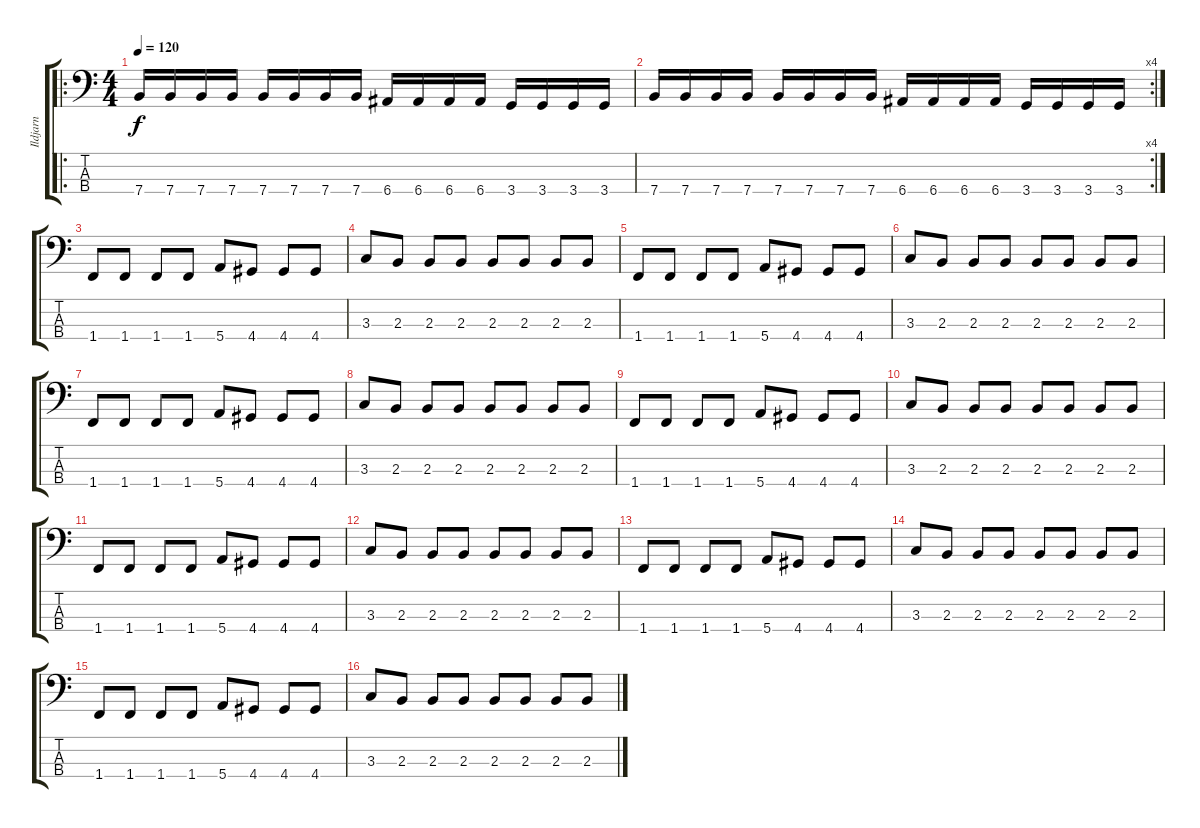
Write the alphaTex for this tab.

\track ("Ildjarn" "Ildjarn") {instrument electricbasspick}
\staff {score tabs}
\tuning (G2 D2 A1 E1) {hide}
\ro
\ts (4 4)
\tempo 120
\clef f4
\ks c
7.4.16{dy f} 7.4.16 7.4.16 7.4.16 7.4.16 7.4.16 7.4.16 7.4.16 6.4.16 6.4.16 6.4.16 6.4.16 3.4.16 3.4.16 3.4.16 3.4.16 |
\rc 4
7.4.16 7.4.16 7.4.16 7.4.16 7.4.16 7.4.16 7.4.16 7.4.16 6.4.16 6.4.16 6.4.16 6.4.16 3.4.16 3.4.16 3.4.16 3.4.16 |
1.4.8 1.4.8 1.4.8 1.4.8 5.4.8 4.4.8 4.4.8 4.4.8 |
3.3.8 2.3.8 2.3.8 2.3.8 2.3.8 2.3.8 2.3.8 2.3.8 |
1.4.8 1.4.8 1.4.8 1.4.8 5.4.8 4.4.8 4.4.8 4.4.8 |
3.3.8 2.3.8 2.3.8 2.3.8 2.3.8 2.3.8 2.3.8 2.3.8 |
1.4.8 1.4.8 1.4.8 1.4.8 5.4.8 4.4.8 4.4.8 4.4.8 |
3.3.8 2.3.8 2.3.8 2.3.8 2.3.8 2.3.8 2.3.8 2.3.8 |
1.4.8 1.4.8 1.4.8 1.4.8 5.4.8 4.4.8 4.4.8 4.4.8 |
3.3.8 2.3.8 2.3.8 2.3.8 2.3.8 2.3.8 2.3.8 2.3.8 |
1.4.8 1.4.8 1.4.8 1.4.8 5.4.8 4.4.8 4.4.8 4.4.8 |
3.3.8 2.3.8 2.3.8 2.3.8 2.3.8 2.3.8 2.3.8 2.3.8 |
1.4.8 1.4.8 1.4.8 1.4.8 5.4.8 4.4.8 4.4.8 4.4.8 |
3.3.8 2.3.8 2.3.8 2.3.8 2.3.8 2.3.8 2.3.8 2.3.8 |
1.4.8 1.4.8 1.4.8 1.4.8 5.4.8 4.4.8 4.4.8 4.4.8 |
3.3.8 2.3.8 2.3.8 2.3.8 2.3.8 2.3.8 2.3.8 2.3.8
